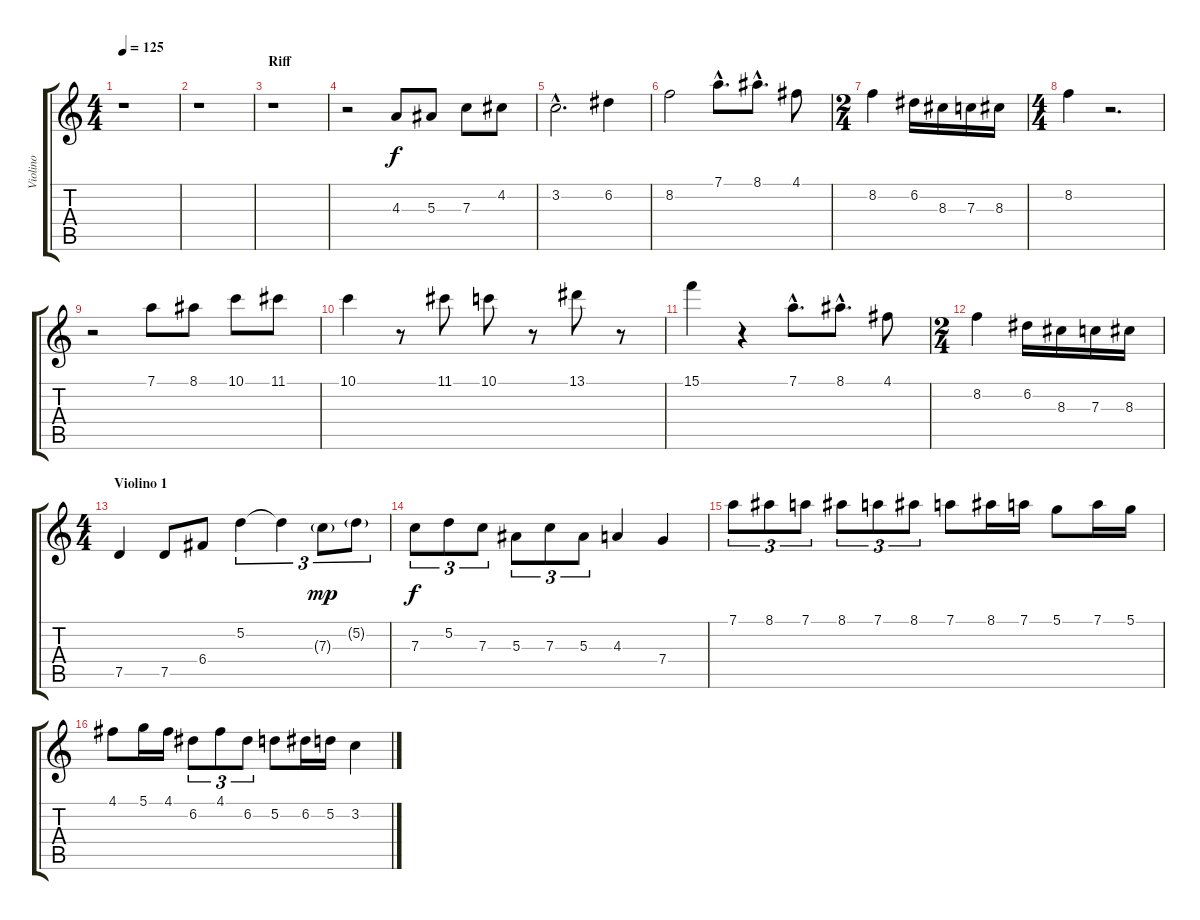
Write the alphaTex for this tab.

\track ("Violino" "Violino") {instrument tremolostrings}
\staff {score tabs}
\tuning (D5 A4 F4 C4 G3 D3) {hide}
\ts (4 4)
\tempo 125
\clef g2
\ks c
r.1{dy f} |
r.1 |
\section ("" "Riff")
r.1 |
r.2 4.3.8 5.3.8 7.3.8 4.2.8 |
3.2{hac}.2{d} 6.2.4 |
8.2.2 7.1{hac}.8{d} 8.1{hac}.8{d} 4.1.8 |
\ts (2 4)
8.2.4 6.2.16 8.3.16 7.3.16 8.3.16 |
\ts (4 4)
8.2.4 r.2{d} |
r.2 7.1.8 8.1.8 10.1.8 11.1.8 |
10.1.4 r.8 11.1.8 10.1.8 r.8 13.1.8 r.8 |
15.1.4 r.4 7.1{hac}.8{d} 8.1{hac}.8{d} 4.1.8 |
\ts (2 4)
8.2.4 6.2.16 8.3.16 7.3.16 8.3.16 |
\ts (4 4)
\section ("" "Violino 1")
7.5.4 7.5.8 6.4.8 5.2.4{tu (3 2)} 5.2{t}.4{tu (3 2)} 7.3{g}.8{tu (3 2) dy mp} 5.2{g}.8{tu (3 2)} |
7.3.8{tu (3 2) dy f} 5.2.8{tu (3 2)} 7.3.8{tu (3 2)} 5.3.8{tu (3 2)} 7.3.8{tu (3 2)} 5.3.8{tu (3 2)} 4.3.4 7.4.4 |
7.1.8{tu (3 2)} 8.1.8{tu (3 2)} 7.1.8{tu (3 2)} 8.1.8{tu (3 2)} 7.1.8{tu (3 2)} 8.1.8{tu (3 2)} 7.1.8 8.1.16 7.1.16 5.1.8 7.1.16 5.1.16 |
4.1.8 5.1.16 4.1.16 6.2.8{tu (3 2)} 4.1.8{tu (3 2)} 6.2.8{tu (3 2)} 5.2.8 6.2.16 5.2.16 3.2{ss}.4
